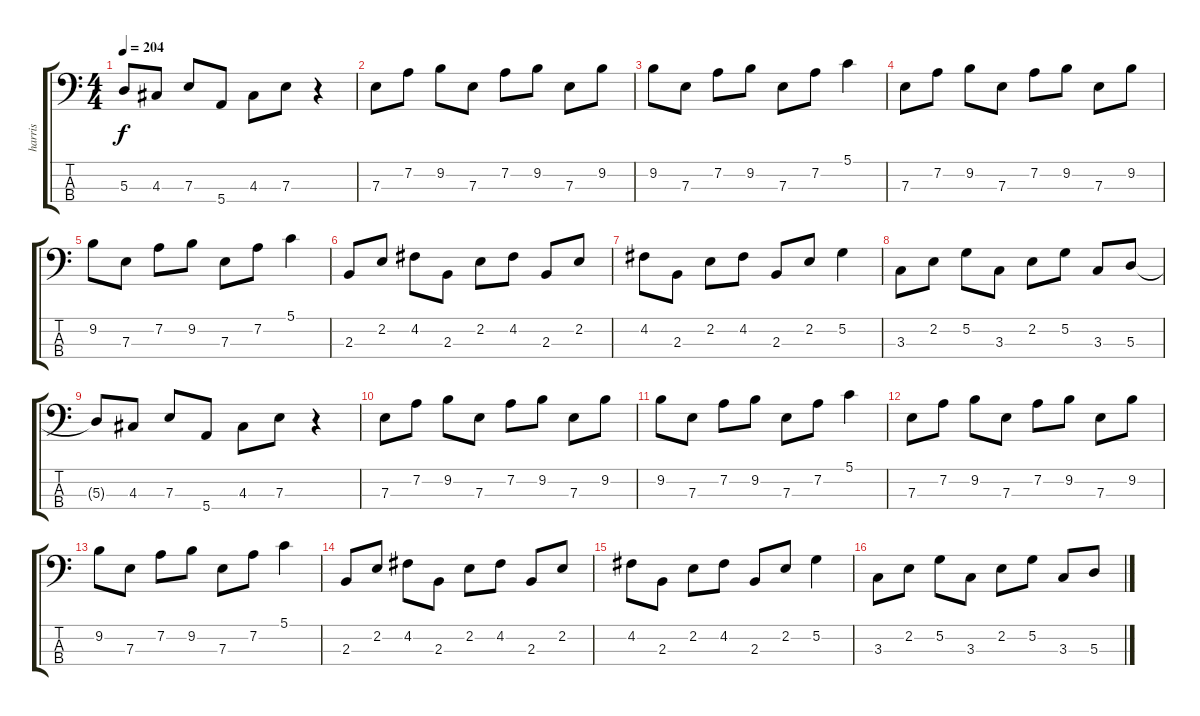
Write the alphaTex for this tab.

\track ("harris" "harris") {instrument electricbassfinger}
\staff {score tabs}
\tuning (G2 D2 A1 E1) {hide}
\ts (4 4)
\tempo 204
\clef f4
\ks c
5.3{t}.8{dy f} 4.3.8 7.3.8 5.4.8 4.3.8 7.3.8 r.4 |
7.3.8 7.2.8 9.2.8 7.3.8 7.2.8 9.2.8 7.3.8 9.2.8 |
9.2.8 7.3.8 7.2.8 9.2.8 7.3.8 7.2.8 5.1.4 |
7.3.8 7.2.8 9.2.8 7.3.8 7.2.8 9.2.8 7.3.8 9.2.8 |
9.2.8 7.3.8 7.2.8 9.2.8 7.3.8 7.2.8 5.1.4 |
2.3.8 2.2.8 4.2.8 2.3.8 2.2.8 4.2.8 2.3.8 2.2.8 |
4.2.8 2.3.8 2.2.8 4.2.8 2.3.8 2.2.8 5.2.4 |
3.3.8 2.2.8 5.2.8 3.3.8 2.2.8 5.2.8 3.3.8 5.3.8 |
5.3{t}.8 4.3.8 7.3.8 5.4.8 4.3.8 7.3.8 r.4 |
7.3.8 7.2.8 9.2.8 7.3.8 7.2.8 9.2.8 7.3.8 9.2.8 |
9.2.8 7.3.8 7.2.8 9.2.8 7.3.8 7.2.8 5.1.4 |
7.3.8 7.2.8 9.2.8 7.3.8 7.2.8 9.2.8 7.3.8 9.2.8 |
9.2.8 7.3.8 7.2.8 9.2.8 7.3.8 7.2.8 5.1.4 |
2.3.8 2.2.8 4.2.8 2.3.8 2.2.8 4.2.8 2.3.8 2.2.8 |
4.2.8 2.3.8 2.2.8 4.2.8 2.3.8 2.2.8 5.2.4 |
3.3.8 2.2.8 5.2.8 3.3.8 2.2.8 5.2.8 3.3.8 5.3.8
